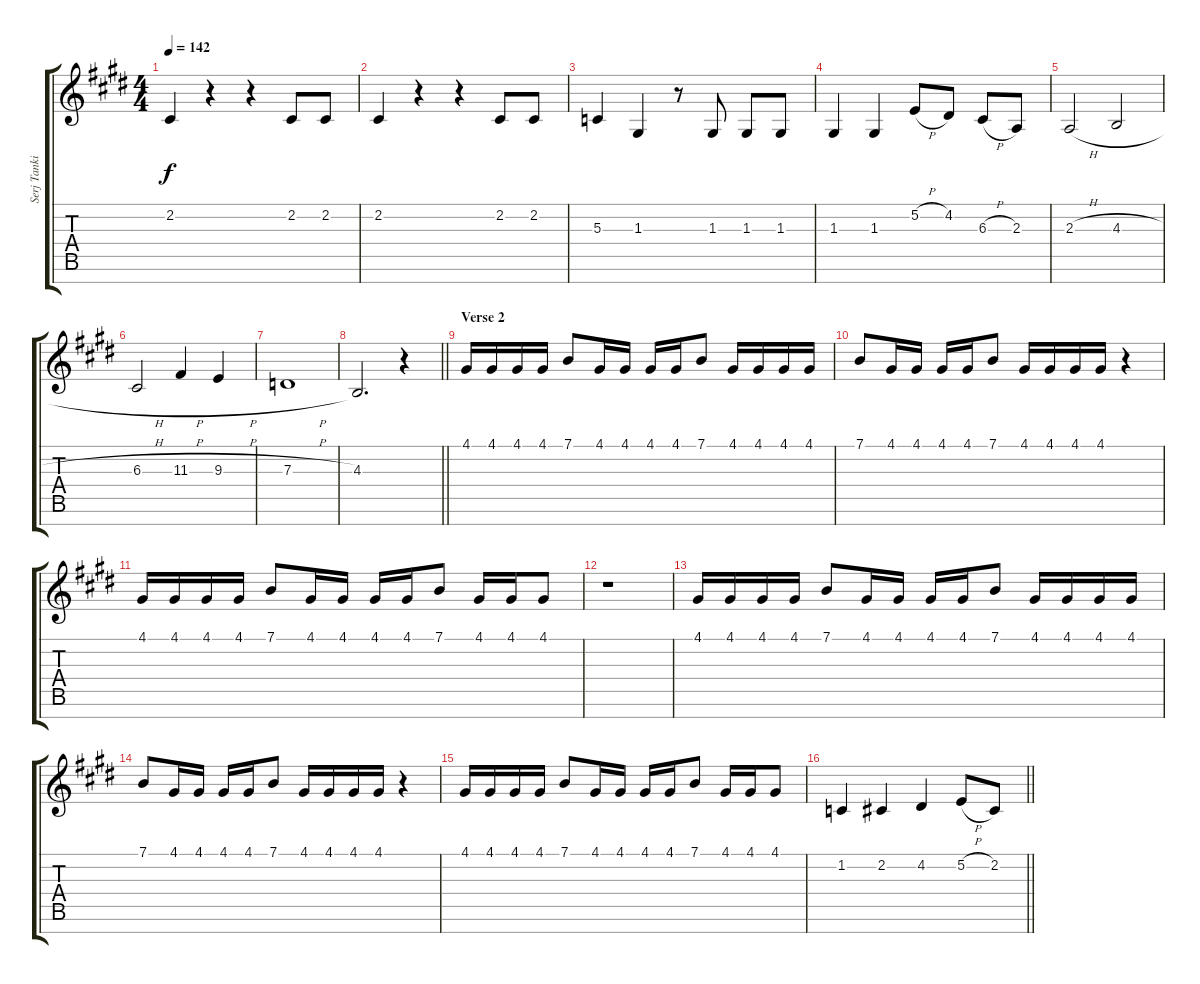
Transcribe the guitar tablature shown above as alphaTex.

\track ("Serj Tankian [Vocals]" "Serj Tanki") {instrument clarinet}
\staff {score tabs}
\tuning (E4 B3 G3 D3 A2 E2 B1) {hide}
\ts (4 4)
\tempo 142
\clef g2
\ks c#minor
2.2.4{dy f} r.4 r.4 2.2.8 2.2.8 |
2.2.4 r.4 r.4 2.2.8 2.2.8 |
5.3.4 1.3.4 r.8 1.3.8 1.3.8 1.3.8 |
1.3.4 1.3.4 5.2{h}.8 4.2.8 6.3{h}.8 2.3.8 |
2.3{h}.2 4.3{h}.2 |
6.3{h}.2 11.3{h}.4 9.3{h}.4 |
7.3{h}.1 |
\barLineRight lightlight
4.3.2{d} r.4 |
\section ("" "Verse 2")
4.1.16 4.1.16 4.1.16 4.1.16 7.1.8 4.1.16 4.1.16 4.1.16 4.1.16 7.1.8 4.1.16 4.1.16 4.1.16 4.1.16 |
7.1.8 4.1.16 4.1.16 4.1.16 4.1.16 7.1.8 4.1.16 4.1.16 4.1.16 4.1.16 r.4 |
4.1.16 4.1.16 4.1.16 4.1.16 7.1.8 4.1.16 4.1.16 4.1.16 4.1.16 7.1.8 4.1.16 4.1.16 4.1.8 |
r.1 |
4.1.16 4.1.16 4.1.16 4.1.16 7.1.8 4.1.16 4.1.16 4.1.16 4.1.16 7.1.8 4.1.16 4.1.16 4.1.16 4.1.16 |
7.1.8 4.1.16 4.1.16 4.1.16 4.1.16 7.1.8 4.1.16 4.1.16 4.1.16 4.1.16 r.4 |
4.1.16 4.1.16 4.1.16 4.1.16 7.1.8 4.1.16 4.1.16 4.1.16 4.1.16 7.1.8 4.1.16 4.1.16 4.1.8 |
\barLineRight lightlight
1.2.4 2.2.4 4.2.4 5.2{h}.8 2.2.8
